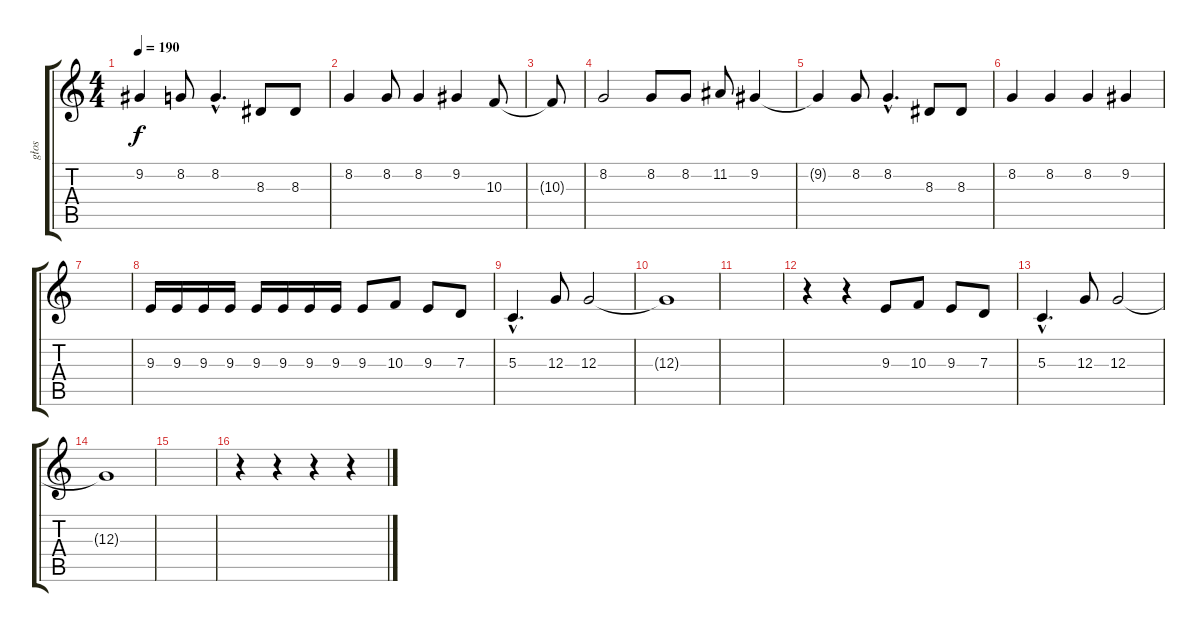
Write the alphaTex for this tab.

\track ("głos" "głos") {instrument lead6voice}
\staff {score tabs}
\tuning (E4 B3 G3 D3 A2 E2) {hide}
\ts (4 4)
\tempo 190
\clef g2
\ks c
9.2{t}.4{dy f} 8.2.8 8.2{hac}.4{d} 8.3.8 8.3.8 |
8.2.4 8.2.8 8.2.4 9.2.4 10.3.8 |
10.3{t}.8 |
8.2.2 8.2.8 8.2.8 11.2.8 9.2.4 |
9.2{t}.4 8.2.8 8.2{hac}.4{d} 8.3.8 8.3.8 |
8.2.4 8.2.4 8.2.4 9.2.4 |
|
9.3.16 9.3.16 9.3.16 9.3.16 9.3.16 9.3.16 9.3.16 9.3.16 9.3.8 10.3.8 9.3.8 7.3.8 |
5.3{hac}.4{d} 12.3.8 12.3.2 |
12.3{t}.1 |
|
r.4 r.4 9.3.8 10.3.8 9.3.8 7.3.8 |
5.3{hac}.4{d} 12.3.8 12.3.2 |
12.3{t}.1 |
|
r.4 r.4 r.4 r.4
